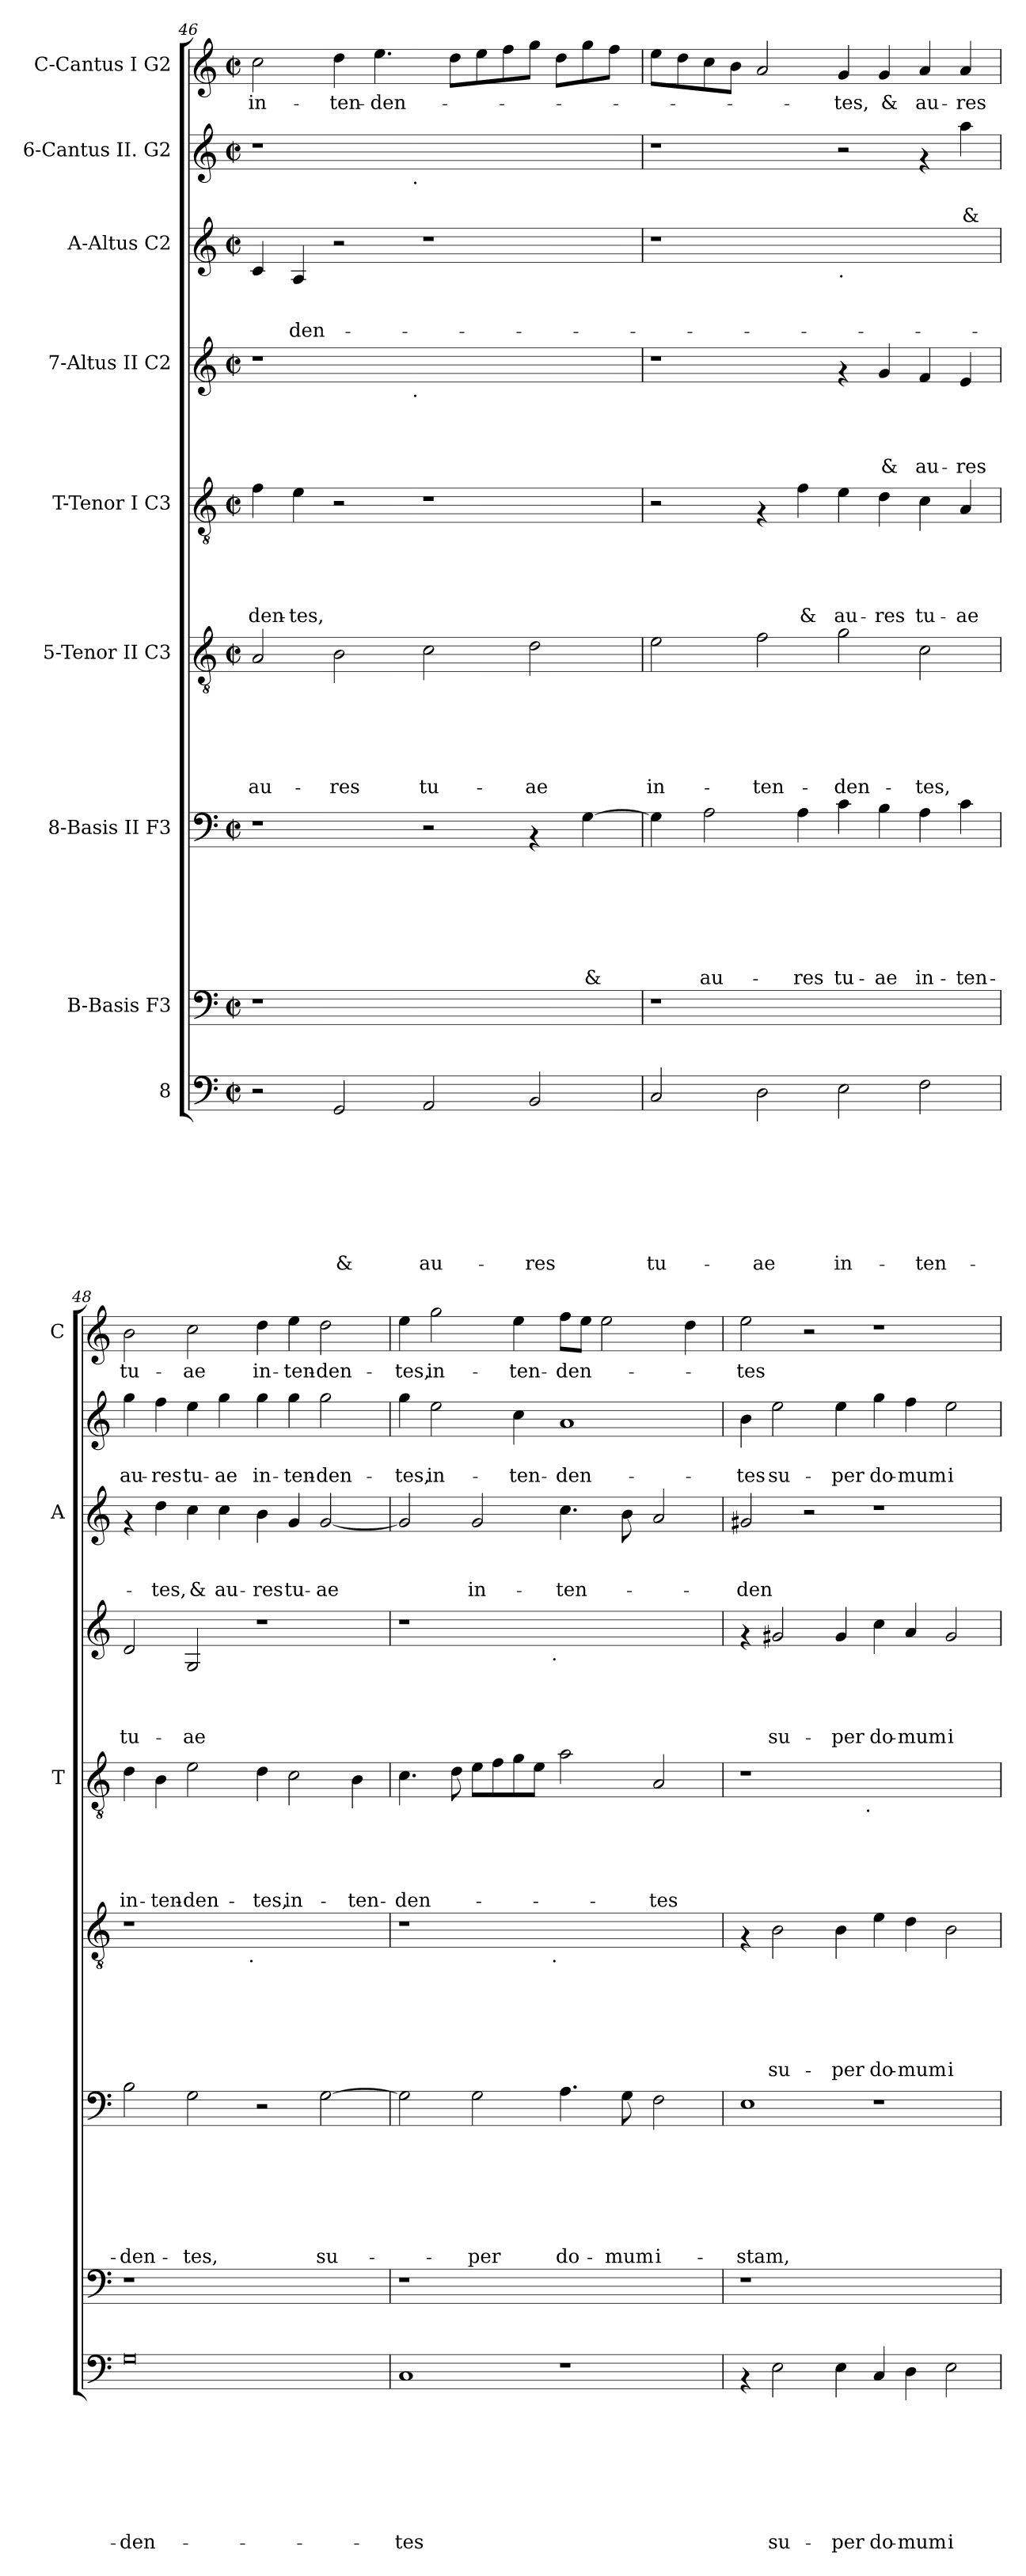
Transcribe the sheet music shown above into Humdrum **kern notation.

**kern	**text	**text	**text	**text	**text	**text	**text	**text	**kern	**kern	**text	**text	**text	**text	**text	**text	**text	**kern	**text	**text	**text	**text	**text	**text	**kern	**text	**text	**text	**text	**text	**kern	**text	**text	**text	**text	**kern	**text	**text	**text	**kern	**text	**text	**kern	**text
*part9	*part9	*part9	*part9	*part9	*part9	*part9	*part9	*part9	*part8	*part7	*part7	*part7	*part7	*part7	*part7	*part7	*part7	*part6	*part6	*part6	*part6	*part6	*part6	*part6	*part5	*part5	*part5	*part5	*part5	*part5	*part4	*part4	*part4	*part4	*part4	*part3	*part3	*part3	*part3	*part2	*part2	*part2	*part1	*part1
*staff9	*staff9	*staff9	*staff9	*staff9	*staff9	*staff9	*staff9	*staff9	*staff8	*staff7	*staff7	*staff7	*staff7	*staff7	*staff7	*staff7	*staff7	*staff6	*staff6	*staff6	*staff6	*staff6	*staff6	*staff6	*staff5	*staff5	*staff5	*staff5	*staff5	*staff5	*staff4	*staff4	*staff4	*staff4	*staff4	*staff3	*staff3	*staff3	*staff3	*staff2	*staff2	*staff2	*staff1	*staff1
*I"8	*	*	*	*	*	*	*	*	*I"B-Basis F3	*I"8-Basis II F3	*	*	*	*	*	*	*	*I"5-Tenor II C3	*	*	*	*	*	*	*I"T-Tenor I C3	*	*	*	*	*	*I"7-Altus II C2	*	*	*	*	*I"A-Altus C2	*	*	*	*I"6-Cantus II. G2	*	*	*I"C-Cantus I G2	*
*	*	*	*	*	*	*	*	*	*	*	*	*	*	*	*	*	*	*	*	*	*	*	*	*	*I'T	*	*	*	*	*	*	*	*	*	*	*I'A	*	*	*	*	*	*	*I'C	*
*clefF4	*	*	*	*	*	*	*	*	*clefF4	*clefF4	*	*	*	*	*	*	*	*clefGv2	*	*	*	*	*	*	*clefGv2	*	*	*	*	*	*clefG2	*	*	*	*	*clefG2	*	*	*	*clefG2	*	*	*clefG2	*
*k[]	*	*	*	*	*	*	*	*	*k[]	*k[]	*	*	*	*	*	*	*	*k[]	*	*	*	*	*	*	*k[]	*	*	*	*	*	*k[]	*	*	*	*	*k[]	*	*	*	*k[]	*	*	*k[]	*
*C:	*	*	*	*	*	*	*	*	*C:	*C:	*	*	*	*	*	*	*	*C:	*	*	*	*	*	*	*C:	*	*	*	*	*	*C:	*	*	*	*	*C:	*	*	*	*C:	*	*	*C:	*
*M2/2	*	*	*	*	*	*	*	*	*M2/2	*M2/2	*	*	*	*	*	*	*	*M2/2	*	*	*	*	*	*	*M2/2	*	*	*	*	*	*M2/2	*	*	*	*	*M2/2	*	*	*	*M2/2	*	*	*M2/2	*
*met(c|)	*	*	*	*	*	*	*	*	*met(c|)	*met(c|)	*	*	*	*	*	*	*	*met(c|)	*	*	*	*	*	*	*met(c|)	*	*	*	*	*	*met(c|)	*	*	*	*	*met(c|)	*	*	*	*met(c|)	*	*	*met(c|)	*
=46	=46	=46	=46	=46	=46	=46	=46	=46	=46	=46	=46	=46	=46	=46	=46	=46	=46	=46	=46	=46	=46	=46	=46	=46	=46	=46	=46	=46	=46	=46	=46	=46	=46	=46	=46	=46	=46	=46	=46	=46	=46	=46	=46	=46
!	!	!	!	!	!	!	!	!	!	!	!	!	!	!	!	!	!	!	!	!	!	!	!	!LO:LY:b	!	!	!	!	!	!LO:LY:b	!	!	!	!	!	!	!	!	!	!	!	!	!	!LO:LY:b
*	*	*	*	*	*	*	*	*	*	*	*	*	*	*	*	*	*	*	*	*	*	*	*	*	*	*	*	*	*	*	*^	*	*	*	*	*	*	*	*	*^	*	*	*	*
2r	.	.	.	.	.	.	.	.	1r	1r	.	.	.	.	.	.	.	2A/	.	.	.	.	.	au-	4f\	.	.	.	.	-den-	1r	2ryy	.	.	.	.	4c/	.	.	.	1r	2ryy	.	.	2cc\	in-
!	!	!	!	!	!	!	!	!	!	!	!	!	!	!	!	!	!	!	!	!	!	!	!	!	!	!	!	!	!	!LO:LY:b	!	!	!	!	!	!	!	!	!	!LO:LY:b	!	!	!	!	!	!
.	.	.	.	.	.	.	.	.	.	.	.	.	.	.	.	.	.	.	.	.	.	.	.	.	4e\	.	.	.	.	-tes,	.	.	.	.	.	.	4A/	.	.	-den-	.	.	.	.	.	.
!	!	!	!	!	!	!	!	!LO:LY:b	!	!	!	!	!	!	!	!	!	!	!	!	!	!	!	!LO:LY:b	!	!	!	!	!	!	!	!	!	!	!	!	!	!	!	!	!	!	!	!	!	!LO:LY:b
2GG/	.	.	.	.	.	.	.	&	.	.	.	.	.	.	.	.	.	2B\	.	.	.	.	.	-res	2r	.	.	.	.	.	.	4...ryy	.	.	.	.	2r	.	.	.	.	4...ryy	.	.	4dd\	-ten-
!	!	!	!	!	!	!	!	!	!	!	!	!	!	!	!	!	!	!	!	!	!	!	!	!	!	!	!	!	!	!	!	!	!	!	!	!	!	!	!	!	!	!	!	!	!	!LO:LY:b
.	.	.	.	.	.	.	.	.	.	.	.	.	.	.	.	.	.	.	.	.	.	.	.	.	.	.	.	.	.	.	.	.	.	.	.	.	.	.	.	.	.	.	.	.	4.ee\	-den-
!	!	!	!	!	!	!	!	!	!	!	!	!	!	!	!	!	!	!	!	!	!	!	!	!	!	!	!	!	!	!	!	!	!	!	!	!	!	!	!	!	!	!LO:TX:b:t=.	!	!	!	!
!	!	!	!	!	!	!	!	!	!	!	!	!	!	!	!	!	!	!	!	!	!	!	!	!	!	!	!	!	!	!	!	!LO:TX:b:t=.	!	!	!	!	!	!	!	!	!	!	!	!	!	!
.	.	.	.	.	.	.	.	.	.	.	.	.	.	.	.	.	.	.	.	.	.	.	.	.	.	.	.	.	.	.	.	1ryy	.	.	.	.	.	.	.	.	.	1ryy	.	.	.	.
!	!	!	!	!	!	!	!	!LO:LY:b	!	!	!	!	!	!	!	!	!	!	!	!	!	!	!	!LO:LY:b	!	!	!	!	!	!	!	!	!	!	!	!	!	!	!	!	!	!	!	!	!	!
2AA/	.	.	.	.	.	.	.	au-	1ryy	2r	.	.	.	.	.	.	.	2c\	.	.	.	.	.	tu-	1r	.	.	.	.	.	1ryy	.	.	.	.	.	1r	.	.	.	1ryy	.	.	.	.	.
.	.	.	.	.	.	.	.	.	.	.	.	.	.	.	.	.	.	.	.	.	.	.	.	.	.	.	.	.	.	.	.	.	.	.	.	.	.	.	.	.	.	.	.	.	8dd\L	.
.	.	.	.	.	.	.	.	.	.	.	.	.	.	.	.	.	.	.	.	.	.	.	.	.	.	.	.	.	.	.	.	.	.	.	.	.	.	.	.	.	.	.	.	.	8ee\	.
.	.	.	.	.	.	.	.	.	.	.	.	.	.	.	.	.	.	.	.	.	.	.	.	.	.	.	.	.	.	.	.	.	.	.	.	.	.	.	.	.	.	.	.	.	8ff\	.
!	!	!	!	!	!	!	!	!LO:LY:b	!	!	!	!	!	!	!	!	!	!	!	!	!	!	!	!LO:LY:b	!	!	!	!	!	!	!	!	!	!	!	!	!	!	!	!	!	!	!	!	!	!
2BB/	.	.	.	.	.	.	.	-res	.	4rAA	.	.	.	.	.	.	.	2d\	.	.	.	.	.	-ae	.	.	.	.	.	.	.	.	.	.	.	.	.	.	.	.	.	.	.	.	8gg\J	.
.	.	.	.	.	.	.	.	.	.	.	.	.	.	.	.	.	.	.	.	.	.	.	.	.	.	.	.	.	.	.	.	.	.	.	.	.	.	.	.	.	.	.	.	.	8dd\L	.
!	!	!	!	!	!	!	!	!	!	!	!	!	!	!	!	!	!LO:LY:b	!	!	!	!	!	!	!	!	!	!	!	!	!	!	!	!	!	!	!	!	!	!	!	!	!	!	!	!	!
.	.	.	.	.	.	.	.	.	.	[<4G\	.	.	.	.	.	.	&	.	.	.	.	.	.	.	.	.	.	.	.	.	.	.	.	.	.	.	.	.	.	.	.	.	.	.	8gg\	.
.	.	.	.	.	.	.	.	.	.	.	.	.	.	.	.	.	.	.	.	.	.	.	.	.	.	.	.	.	.	.	.	.	.	.	.	.	.	.	.	.	.	.	.	.	8ff\J	.
.	.	.	.	.	.	.	.	.	.	.	.	.	.	.	.	.	.	.	.	.	.	.	.	.	.	.	.	.	.	.	.	32ryy	.	.	.	.	.	.	.	.	.	32ryy	.	.	.	.
!!LO:PB:g=z
=47	=47	=47	=47	=47	=47	=47	=47	=47	=47	=47	=47	=47	=47	=47	=47	=47	=47	=47	=47	=47	=47	=47	=47	=47	=47	=47	=47	=47	=47	=47	=47	=47	=47	=47	=47	=47	=47	=47	=47	=47	=47	=47	=47	=47	=47	=47
!	!	!	!	!	!	!	!	!LO:LY:b	!	!	!	!	!	!	!	!	!	!	!	!	!	!	!	!LO:LY:b	!	!	!	!	!	!	!	!	!	!	!	!	!	!	!	!	!	!	!	!	!	!
*	*	*	*	*	*	*	*	*	*	*	*	*	*	*	*	*	*	*	*	*	*	*	*	*	*	*	*	*	*	*	*v	*v	*	*	*	*	*	*	*	*	*v	*v	*	*	*	*
2C/	.	.	.	.	.	.	.	tu-	1r	4G\]	.	.	.	.	.	.	.	2e\	.	.	.	.	.	in-	2r	.	.	.	.	.	1r	.	.	.	.	1r	.	.	.	1r	.	.	8ee\L	.
.	.	.	.	.	.	.	.	.	.	.	.	.	.	.	.	.	.	.	.	.	.	.	.	.	.	.	.	.	.	.	.	.	.	.	.	.	.	.	.	.	.	.	8dd\	.
!	!	!	!	!	!	!	!	!	!	!	!	!	!	!	!	!	!LO:LY:b	!	!	!	!	!	!	!	!	!	!	!	!	!	!	!	!	!	!	!	!	!	!	!	!	!	!	!
.	.	.	.	.	.	.	.	.	.	2A\	.	.	.	.	.	.	au-	.	.	.	.	.	.	.	.	.	.	.	.	.	.	.	.	.	.	.	.	.	.	.	.	.	8cc\	.
.	.	.	.	.	.	.	.	.	.	.	.	.	.	.	.	.	.	.	.	.	.	.	.	.	.	.	.	.	.	.	.	.	.	.	.	.	.	.	.	.	.	.	8b\J	.
!	!	!	!	!	!	!	!	!LO:LY:b	!	!	!	!	!	!	!	!	!	!	!	!	!	!	!	!LO:LY:b	!	!	!	!	!	!	!	!	!	!	!	!	!	!	!	!	!	!	!	!
2D\	.	.	.	.	.	.	.	-ae	.	.	.	.	.	.	.	.	.	2f\	.	.	.	.	.	-ten-	4rF	.	.	.	.	.	.	.	.	.	.	.	.	.	.	.	.	.	2a/	.
!	!	!	!	!	!	!	!	!	!	!	!	!	!	!	!	!	!LO:LY:b	!	!	!	!	!	!	!	!	!	!	!	!	!LO:LY:b	!	!	!	!	!	!	!	!	!	!	!	!	!	!
.	.	.	.	.	.	.	.	.	.	4A\	.	.	.	.	.	.	-res	.	.	.	.	.	.	.	4f\	.	.	.	.	&	.	.	.	.	.	.	.	.	.	.	.	.	.	.
!	!	!	!	!	!	!	!	!	!	!	!	!	!	!	!	!	!	!	!	!	!	!	!	!	!	!	!	!	!	!	!	!	!	!	!	!LO:TX:b:t=.	!	!	!	!	!	!	!	!
!	!	!	!	!	!	!	!	!LO:LY:b	!	!	!	!	!	!	!	!	!LO:LY:b	!	!	!	!	!	!	!LO:LY:b	!	!	!	!	!	!LO:LY:b	!	!	!	!	!	!	!	!	!	!	!	!	!	!LO:LY:b
2E\	.	.	.	.	.	.	.	in-	1ryy	4c\	.	.	.	.	.	.	tu-	2g\	.	.	.	.	.	-den-	4e\	.	.	.	.	au-	4rf	.	.	.	.	1ryy	.	.	.	2r	.	.	4g/	-tes,
!	!	!	!	!	!	!	!	!	!	!	!	!	!	!	!	!	!LO:LY:b	!	!	!	!	!	!	!	!	!	!	!	!	!LO:LY:b	!	!	!	!	!LO:LY:b	!	!	!	!	!	!	!	!	!LO:LY:b
.	.	.	.	.	.	.	.	.	.	4B\	.	.	.	.	.	.	-ae	.	.	.	.	.	.	.	4d\	.	.	.	.	-res	4g/	.	.	.	&	.	.	.	.	.	.	.	4g/	&
!	!	!	!	!	!	!	!	!LO:LY:b	!	!	!	!	!	!	!	!	!LO:LY:b	!	!	!	!	!	!	!LO:LY:b	!	!	!	!	!	!LO:LY:b	!	!	!	!	!LO:LY:b	!	!	!	!	!	!	!	!	!LO:LY:b
2F\	.	.	.	.	.	.	.	-ten-	.	4A\	.	.	.	.	.	.	in-	2c\	.	.	.	.	.	-tes,	4c\	.	.	.	.	tu-	4f/	.	.	.	au-	.	.	.	.	4rf	.	.	4a/	au-
!	!	!	!	!	!	!	!	!	!	!	!	!	!	!	!	!	!LO:LY:b	!	!	!	!	!	!	!	!	!	!	!	!	!LO:LY:b	!	!	!	!	!LO:LY:b	!	!	!	!	!	!	!LO:LY:b	!	!LO:LY:b
.	.	.	.	.	.	.	.	.	.	4c\	.	.	.	.	.	.	-ten-	.	.	.	.	.	.	.	4A/	.	.	.	.	-ae	4e/	.	.	.	-res	.	.	.	.	4aa\	.	&	4a/	-res
=48	=48	=48	=48	=48	=48	=48	=48	=48	=48	=48	=48	=48	=48	=48	=48	=48	=48	=48	=48	=48	=48	=48	=48	=48	=48	=48	=48	=48	=48	=48	=48	=48	=48	=48	=48	=48	=48	=48	=48	=48	=48	=48	=48	=48
!	!	!	!	!	!	!	!	!LO:LY:b	!	!	!	!	!	!	!	!	!LO:LY:b	!	!	!	!	!	!	!	!	!	!	!	!	!LO:LY:b	!	!	!	!	!LO:LY:b	!	!	!	!	!	!	!LO:LY:b	!	!LO:LY:b
*	*	*	*	*	*	*	*	*	*	*	*	*	*	*	*	*	*	*^	*	*	*	*	*	*	*	*	*	*	*	*	*	*	*	*	*	*	*	*	*	*	*	*	*	*
0G	.	.	.	.	.	.	.	-den-	1r	2B\	.	.	.	.	.	.	-den-	1r	2ryy	.	.	.	.	.	.	4d\	.	.	.	.	in-	2d/	.	.	.	tu-	4rf	.	.	.	4gg\	.	au-	2b\	tu-
!	!	!	!	!	!	!	!	!	!	!	!	!	!	!	!	!	!	!	!	!	!	!	!	!	!	!	!	!	!	!	!LO:LY:b	!	!	!	!	!	!	!	!	!LO:LY:b	!	!	!LO:LY:b	!	!
.	.	.	.	.	.	.	.	.	.	.	.	.	.	.	.	.	.	.	.	.	.	.	.	.	.	4B\	.	.	.	.	-ten-	.	.	.	.	.	4dd\	.	.	-tes,	4ff\	.	-res	.	.
!	!	!	!	!	!	!	!	!	!	!	!	!	!	!	!	!	!LO:LY:b	!	!	!	!	!	!	!	!	!	!	!	!	!	!LO:LY:b	!	!	!	!	!LO:LY:b	!	!	!	!LO:LY:b	!	!	!LO:LY:b	!	!LO:LY:b
.	.	.	.	.	.	.	.	.	.	2G\	.	.	.	.	.	.	-tes,	.	4...ryy	.	.	.	.	.	.	2e\	.	.	.	.	-den-	2G/	.	.	.	-ae	4cc\	.	.	&	4ee\	.	tu-	2cc\	-ae
!	!	!	!	!	!	!	!	!	!	!	!	!	!	!	!	!	!	!	!	!	!	!	!	!	!	!	!	!	!	!	!	!	!	!	!	!	!	!	!	!LO:LY:b	!	!	!LO:LY:b	!	!
.	.	.	.	.	.	.	.	.	.	.	.	.	.	.	.	.	.	.	.	.	.	.	.	.	.	.	.	.	.	.	.	.	.	.	.	.	4cc\	.	.	au-	4gg\	.	-ae	.	.
!	!	!	!	!	!	!	!	!	!	!	!	!	!	!	!	!	!	!	!LO:TX:b:t=.	!	!	!	!	!	!	!	!	!	!	!	!	!	!	!	!	!	!	!	!	!	!	!	!	!	!
.	.	.	.	.	.	.	.	.	.	.	.	.	.	.	.	.	.	.	1ryy	.	.	.	.	.	.	.	.	.	.	.	.	.	.	.	.	.	.	.	.	.	.	.	.	.	.
!	!	!	!	!	!	!	!	!	!	!	!	!	!	!	!	!	!	!	!	!	!	!	!	!	!	!	!	!	!	!	!LO:LY:b	!	!	!	!	!	!	!	!	!LO:LY:b	!	!	!LO:LY:b	!	!LO:LY:b
.	.	.	.	.	.	.	.	.	1ryy	2r	.	.	.	.	.	.	.	1ryy	.	.	.	.	.	.	.	4d\	.	.	.	.	-tes,	1r	.	.	.	.	4b\	.	.	-res	4gg\	.	in-	4dd\	in-
!	!	!	!	!	!	!	!	!	!	!	!	!	!	!	!	!	!	!	!	!	!	!	!	!	!	!	!	!	!	!	!LO:LY:b	!	!	!	!	!	!	!	!	!LO:LY:b	!	!	!LO:LY:b	!	!LO:LY:b
.	.	.	.	.	.	.	.	.	.	.	.	.	.	.	.	.	.	.	.	.	.	.	.	.	.	2c\	.	.	.	.	in-	.	.	.	.	.	4g/	.	.	tu-	4gg\	.	-ten-	4ee\	-ten-
!	!	!	!	!	!	!	!	!	!	!	!	!	!	!	!	!	!LO:LY:b	!	!	!	!	!	!	!	!	!	!	!	!	!	!	!	!	!	!	!	!	!	!	!LO:LY:b	!	!	!LO:LY:b	!	!LO:LY:b
.	.	.	.	.	.	.	.	.	.	[>2G\	.	.	.	.	.	.	su-	.	.	.	.	.	.	.	.	.	.	.	.	.	.	.	.	.	.	.	[<2g/	.	.	-ae	2gg\	.	-den-	2dd\	-den-
!	!	!	!	!	!	!	!	!	!	!	!	!	!	!	!	!	!	!	!	!	!	!	!	!	!	!	!	!	!	!	!LO:LY:b	!	!	!	!	!	!	!	!	!	!	!	!	!	!
.	.	.	.	.	.	.	.	.	.	.	.	.	.	.	.	.	.	.	.	.	.	.	.	.	.	4B\	.	.	.	.	-ten-	.	.	.	.	.	.	.	.	.	.	.	.	.	.
.	.	.	.	.	.	.	.	.	.	.	.	.	.	.	.	.	.	.	32ryy	.	.	.	.	.	.	.	.	.	.	.	.	.	.	.	.	.	.	.	.	.	.	.	.	.	.
=49	=49	=49	=49	=49	=49	=49	=49	=49	=49	=49	=49	=49	=49	=49	=49	=49	=49	=49	=49	=49	=49	=49	=49	=49	=49	=49	=49	=49	=49	=49	=49	=49	=49	=49	=49	=49	=49	=49	=49	=49	=49	=49	=49	=49	=49
!	!	!	!	!	!	!	!	!LO:LY:b	!	!	!	!	!	!	!	!	!	!	!	!	!	!	!	!	!	!	!	!	!	!	!LO:LY:b	!	!	!	!	!	!	!	!	!	!	!	!LO:LY:b	!	!LO:LY:b
*	*	*	*	*	*	*	*	*	*	*	*	*	*	*	*	*	*	*	*	*	*	*	*	*	*	*	*	*	*	*	*	*^	*	*	*	*	*	*	*	*	*	*	*	*	*
1C	.	.	.	.	.	.	.	-tes	1r	2G\]	.	.	.	.	.	.	.	1r	2ryy	.	.	.	.	.	.	4.c\	.	.	.	.	-den-	1r	2ryy	.	.	.	.	2g/]	.	.	.	4gg\	.	-tes,	4ee\	-tes,
!	!	!	!	!	!	!	!	!	!	!	!	!	!	!	!	!	!	!	!	!	!	!	!	!	!	!	!	!	!	!	!	!	!	!	!	!	!	!	!	!	!	!	!	!LO:LY:b	!	!LO:LY:b
.	.	.	.	.	.	.	.	.	.	.	.	.	.	.	.	.	.	.	.	.	.	.	.	.	.	.	.	.	.	.	.	.	.	.	.	.	.	.	.	.	.	2ee\	.	in-	2gg\	in-
.	.	.	.	.	.	.	.	.	.	.	.	.	.	.	.	.	.	.	.	.	.	.	.	.	.	8d\	.	.	.	.	.	.	.	.	.	.	.	.	.	.	.	.	.	.	.	.
!	!	!	!	!	!	!	!	!	!	!	!	!	!	!	!	!	!LO:LY:b	!	!	!	!	!	!	!	!	!	!	!	!	!	!	!	!	!	!	!	!	!	!	!	!LO:LY:b	!	!	!	!	!
.	.	.	.	.	.	.	.	.	.	2G\	.	.	.	.	.	.	-per	.	4...ryy	.	.	.	.	.	.	8e\L	.	.	.	.	.	.	4...ryy	.	.	.	.	2g/	.	.	in-	.	.	.	.	.
.	.	.	.	.	.	.	.	.	.	.	.	.	.	.	.	.	.	.	.	.	.	.	.	.	.	8f\	.	.	.	.	.	.	.	.	.	.	.	.	.	.	.	.	.	.	.	.
!	!	!	!	!	!	!	!	!	!	!	!	!	!	!	!	!	!	!	!	!	!	!	!	!	!	!	!	!	!	!	!	!	!	!	!	!	!	!	!	!	!	!	!	!LO:LY:b	!	!LO:LY:b
.	.	.	.	.	.	.	.	.	.	.	.	.	.	.	.	.	.	.	.	.	.	.	.	.	.	8g\	.	.	.	.	.	.	.	.	.	.	.	.	.	.	.	4cc\	.	-ten-	4ee\	-ten-
.	.	.	.	.	.	.	.	.	.	.	.	.	.	.	.	.	.	.	.	.	.	.	.	.	.	8e\J	.	.	.	.	.	.	.	.	.	.	.	.	.	.	.	.	.	.	.	.
!	!	!	!	!	!	!	!	!	!	!	!	!	!	!	!	!	!	!	!	!	!	!	!	!	!	!	!	!	!	!	!	!	!LO:TX:b:t=.	!	!	!	!	!	!	!	!	!	!	!	!	!
!	!	!	!	!	!	!	!	!	!	!	!	!	!	!	!	!	!	!	!LO:TX:b:t=.	!	!	!	!	!	!	!	!	!	!	!	!	!	!	!	!	!	!	!	!	!	!	!	!	!	!	!
.	.	.	.	.	.	.	.	.	.	.	.	.	.	.	.	.	.	.	1ryy	.	.	.	.	.	.	.	.	.	.	.	.	.	1ryy	.	.	.	.	.	.	.	.	.	.	.	.	.
!	!	!	!	!	!	!	!	!	!	!	!	!	!	!	!	!	!LO:LY:b	!	!	!	!	!	!	!	!	!	!	!	!	!	!	!	!	!	!	!	!	!	!	!	!LO:LY:b	!	!	!LO:LY:b	!	!LO:LY:b
1r	.	.	.	.	.	.	.	.	1ryy	4.A\	.	.	.	.	.	.	do-	1ryy	.	.	.	.	.	.	.	2a\	.	.	.	.	.	1ryy	.	.	.	.	.	4.cc\	.	.	-ten-	1a	.	-den-	8ff\L	-den-
.	.	.	.	.	.	.	.	.	.	.	.	.	.	.	.	.	.	.	.	.	.	.	.	.	.	.	.	.	.	.	.	.	.	.	.	.	.	.	.	.	.	.	.	.	8ee\J	.
.	.	.	.	.	.	.	.	.	.	.	.	.	.	.	.	.	.	.	.	.	.	.	.	.	.	.	.	.	.	.	.	.	.	.	.	.	.	.	.	.	.	.	.	.	2ee\	.
!	!	!	!	!	!	!	!	!	!	!	!	!	!	!	!	!	!LO:LY:b	!	!	!	!	!	!	!	!	!	!	!	!	!	!	!	!	!	!	!	!	!	!	!	!	!	!	!	!	!
.	.	.	.	.	.	.	.	.	.	8G\	.	.	.	.	.	.	-mum	.	.	.	.	.	.	.	.	.	.	.	.	.	.	.	.	.	.	.	.	8b\	.	.	.	.	.	.	.	.
!	!	!	!	!	!	!	!	!	!	!	!	!	!	!	!	!	!LO:LY:b	!	!	!	!	!	!	!	!	!	!	!	!	!	!LO:LY:b	!	!	!	!	!	!	!	!	!	!	!	!	!	!	!
.	.	.	.	.	.	.	.	.	.	2F\	.	.	.	.	.	.	i-	.	.	.	.	.	.	.	.	2A/	.	.	.	.	-tes	.	.	.	.	.	.	2a/	.	.	.	.	.	.	.	.
.	.	.	.	.	.	.	.	.	.	.	.	.	.	.	.	.	.	.	.	.	.	.	.	.	.	.	.	.	.	.	.	.	.	.	.	.	.	.	.	.	.	.	.	.	4dd\	.
.	.	.	.	.	.	.	.	.	.	.	.	.	.	.	.	.	.	.	32ryy	.	.	.	.	.	.	.	.	.	.	.	.	.	32ryy	.	.	.	.	.	.	.	.	.	.	.	.	.
=50	=50	=50	=50	=50	=50	=50	=50	=50	=50	=50	=50	=50	=50	=50	=50	=50	=50	=50	=50	=50	=50	=50	=50	=50	=50	=50	=50	=50	=50	=50	=50	=50	=50	=50	=50	=50	=50	=50	=50	=50	=50	=50	=50	=50	=50	=50
!	!	!	!	!	!	!	!	!	!	!	!	!	!	!	!	!	!LO:LY:b	!	!	!	!	!	!	!	!	!	!	!	!	!	!	!	!	!	!	!	!	!	!	!	!LO:LY:b	!	!	!LO:LY:b	!	!LO:LY:b
*	*	*	*	*	*	*	*	*	*	*	*	*	*	*	*	*	*	*v	*v	*	*	*	*	*	*	*^	*	*	*	*	*	*v	*v	*	*	*	*	*	*	*	*	*	*	*	*	*
4rAA	.	.	.	.	.	.	.	.	1r	1E	.	.	.	.	.	.	-stam,	4rF	.	.	.	.	.	.	1r	2ryy	.	.	.	.	.	4rf	.	.	.	.	2g#X/	.	.	-den-	4b\	.	-tes	2ee\	-tes
!	!	!	!	!	!	!	!	!LO:LY:b	!	!	!	!	!	!	!	!	!	!	!	!	!	!	!	!LO:LY:b	!	!	!	!	!	!	!	!	!	!	!	!LO:LY:b	!	!	!	!	!	!	!LO:LY:b	!	!
2E\	.	.	.	.	.	.	.	su-	.	.	.	.	.	.	.	.	.	2B\	.	.	.	.	.	su-	.	.	.	.	.	.	.	2g#X/	.	.	.	su-	.	.	.	.	2ee\	.	su-	.	.
.	.	.	.	.	.	.	.	.	.	.	.	.	.	.	.	.	.	.	.	.	.	.	.	.	.	4...ryy	.	.	.	.	.	.	.	.	.	.	2r	.	.	.	.	.	.	2r	.
!	!	!	!	!	!	!	!	!LO:LY:b	!	!	!	!	!	!	!	!	!	!	!	!	!	!	!	!LO:LY:b	!	!	!	!	!	!	!	!	!	!	!	!LO:LY:b	!	!	!	!	!	!	!LO:LY:b	!	!
4E\	.	.	.	.	.	.	.	-per	.	.	.	.	.	.	.	.	.	4B\	.	.	.	.	.	-per	.	.	.	.	.	.	.	4g#/	.	.	.	-per	.	.	.	.	4ee\	.	-per	.	.
!	!	!	!	!	!	!	!	!	!	!	!	!	!	!	!	!	!	!	!	!	!	!	!	!	!	!LO:TX:b:t=.	!	!	!	!	!	!	!	!	!	!	!	!	!	!	!	!	!	!	!
.	.	.	.	.	.	.	.	.	.	.	.	.	.	.	.	.	.	.	.	.	.	.	.	.	.	1ryy	.	.	.	.	.	.	.	.	.	.	.	.	.	.	.	.	.	.	.
!	!	!	!	!	!	!	!	!LO:LY:b	!	!	!	!	!	!	!	!	!	!	!	!	!	!	!	!LO:LY:b	!	!	!	!	!	!	!	!	!	!	!	!LO:LY:b	!	!	!	!	!	!	!LO:LY:b	!	!
4C/	.	.	.	.	.	.	.	do-	1ryy	1r	.	.	.	.	.	.	.	4e\	.	.	.	.	.	do-	1ryy	.	.	.	.	.	.	4cc\	.	.	.	do-	1r	.	.	.	4gg\	.	do-	1r	.
!	!	!	!	!	!	!	!	!LO:LY:b	!	!	!	!	!	!	!	!	!	!	!	!	!	!	!	!LO:LY:b	!	!	!	!	!	!	!	!	!	!	!	!LO:LY:b	!	!	!	!	!	!	!LO:LY:b	!	!
4D\	.	.	.	.	.	.	.	-mum	.	.	.	.	.	.	.	.	.	4d\	.	.	.	.	.	-mum	.	.	.	.	.	.	.	4a/	.	.	.	-mum	.	.	.	.	4ff\	.	-mum	.	.
!	!	!	!	!	!	!	!	!LO:LY:b	!	!	!	!	!	!	!	!	!	!	!	!	!	!	!	!LO:LY:b	!	!	!	!	!	!	!	!	!	!	!	!LO:LY:b	!	!	!	!	!	!	!LO:LY:b	!	!
2E\	.	.	.	.	.	.	.	i-	.	.	.	.	.	.	.	.	.	2B\	.	.	.	.	.	i-	.	.	.	.	.	.	.	2g#/	.	.	.	i-	.	.	.	.	2ee\	.	i-	.	.
.	.	.	.	.	.	.	.	.	.	.	.	.	.	.	.	.	.	.	.	.	.	.	.	.	.	32ryy	.	.	.	.	.	.	.	.	.	.	.	.	.	.	.	.	.	.	.
*	*	*	*	*	*	*	*	*	*	*	*	*	*	*	*	*	*	*	*	*	*	*	*	*	*v	*v	*	*	*	*	*	*	*	*	*	*	*	*	*	*	*	*	*	*	*
=	=	=	=	=	=	=	=	=	=	=	=	=	=	=	=	=	=	=	=	=	=	=	=	=	=	=	=	=	=	=	=	=	=	=	=	=	=	=	=	=	=	=	=	=
*-	*-	*-	*-	*-	*-	*-	*-	*-	*-	*-	*-	*-	*-	*-	*-	*-	*-	*-	*-	*-	*-	*-	*-	*-	*-	*-	*-	*-	*-	*-	*-	*-	*-	*-	*-	*-	*-	*-	*-	*-	*-	*-	*-	*-
